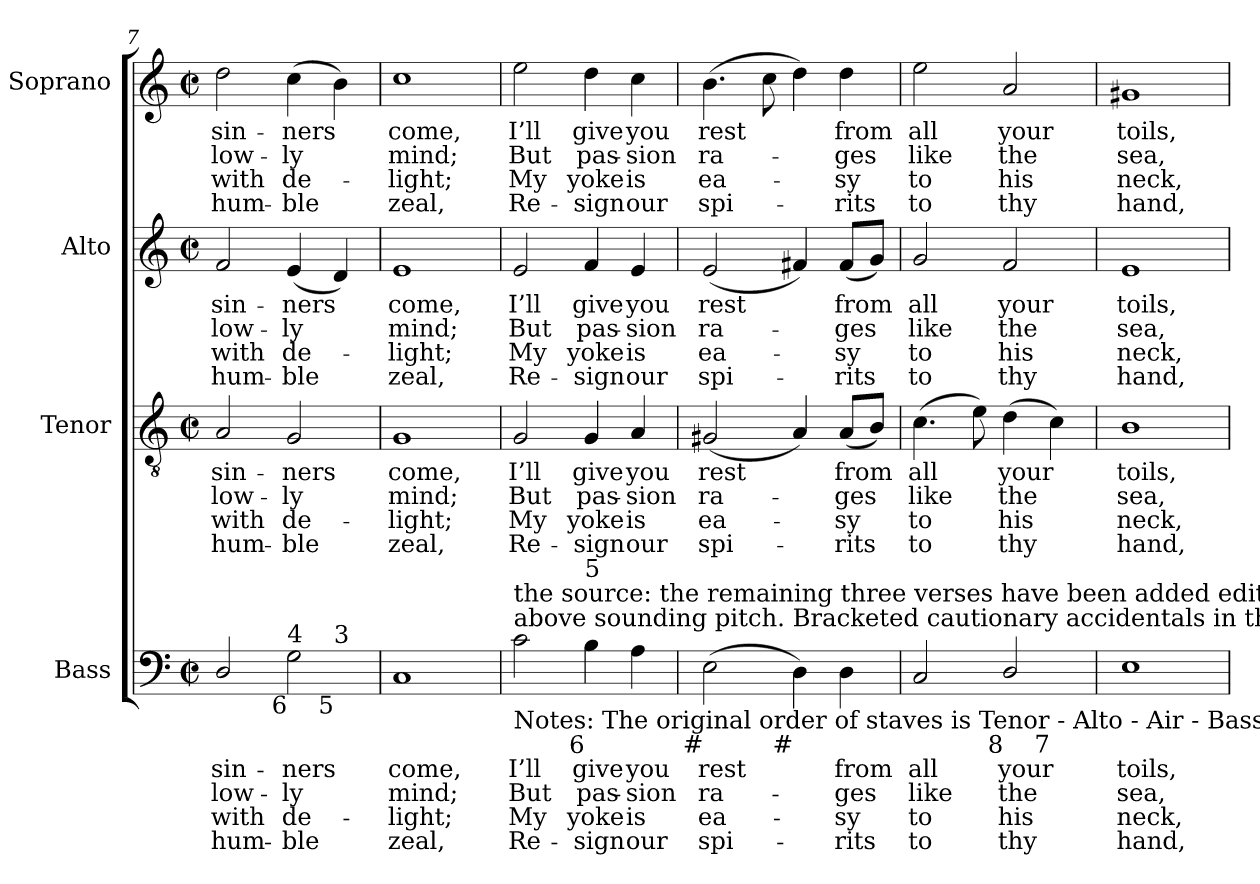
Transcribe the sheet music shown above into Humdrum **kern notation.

**kern	**text	**text	**text	**text	**kern	**text	**text	**text	**text	**kern	**text	**text	**text	**text	**kern	**text	**text	**text	**text
*part4	*part4	*part4	*part4	*part4	*part3	*part3	*part3	*part3	*part3	*part2	*part2	*part2	*part2	*part2	*part1	*part1	*part1	*part1	*part1
*staff4	*staff4	*staff4	*staff4	*staff4	*staff3	*staff3	*staff3	*staff3	*staff3	*staff2	*staff2	*staff2	*staff2	*staff2	*staff1	*staff1	*staff1	*staff1	*staff1
*I"Bass	*	*	*	*	*I"Tenor	*	*	*	*	*I"Alto	*	*	*	*	*I"Soprano	*	*	*	*
*I'B.	*	*	*	*	*I'T.	*	*	*	*	*I'A.	*	*	*	*	*I'S.	*	*	*	*
*clefF4	*	*	*	*	*clefGv2	*	*	*	*	*clefG2	*	*	*	*	*clefG2	*	*	*	*
*	*	*	*	*	*ITrd7c12	*	*	*	*	*	*	*	*	*	*	*	*	*	*
*k[]	*	*	*	*	*k[]	*	*	*	*	*k[]	*	*	*	*	*k[]	*	*	*	*
*a:	*	*	*	*	*a:	*	*	*	*	*a:	*	*	*	*	*a:	*	*	*	*
*M2/2	*	*	*	*	*M2/2	*	*	*	*	*M2/2	*	*	*	*	*M2/2	*	*	*	*
*met(c|)	*	*	*	*	*met(c|)	*	*	*	*	*met(c|)	*	*	*	*	*met(c|)	*	*	*	*
=7	=7	=7	=7	=7	=7	=7	=7	=7	=7	=7	=7	=7	=7	=7	=7	=7	=7	=7	=7
!	!LO:LY:b:color=#000000	!LO:LY:b:color=#000000	!LO:LY:b:color=#000000	!LO:LY:b:color=#000000	!	!	!	!	!	!	!	!	!	!	!	!	!	!	!
!	!	!	!	!	!	!LO:LY:b:color=#000000	!LO:LY:b:color=#000000	!LO:LY:b:color=#000000	!LO:LY:b:color=#000000	!	!	!	!	!	!	!	!	!	!
!	!	!	!	!	!	!	!	!	!	!	!LO:LY:b:color=#000000	!LO:LY:b:color=#000000	!LO:LY:b:color=#000000	!LO:LY:b:color=#000000	!	!	!	!	!
!	!	!	!	!	!	!	!	!	!	!	!	!	!	!	!	!LO:LY:b:color=#000000	!LO:LY:b:color=#000000	!LO:LY:b:color=#000000	!LO:LY:b:color=#000000
*^	*	*	*	*	*	*	*	*	*	*	*	*	*	*	*	*	*	*	*
2Di/	2.ryy	sin-	low-	with	hum-	2AAi/	sin-	low-	with	hum-	2fi/	sin-	low-	with	hum-	2ddi\	sin-	low-	with	hum-
!	!	!LO:LY:b:color=#000000	!LO:LY:b:color=#000000	!LO:LY:b:color=#000000	!LO:LY:b:color=#000000	!	!	!	!	!	!	!	!	!	!	!	!	!	!	!
!	!	!	!	!	!	!	!LO:LY:b:color=#000000	!LO:LY:b:color=#000000	!LO:LY:b:color=#000000	!LO:LY:b:color=#000000	!	!	!	!	!	!	!	!	!	!
!	!	!	!	!	!	!	!	!	!	!	!	!LO:LY:b:color=#000000	!LO:LY:b:color=#000000	!LO:LY:b:color=#000000	!LO:LY:b:color=#000000	!	!	!	!	!
!LO:TX:b:rj:t=6	!	!	!	!	!	!	!	!	!	!	!	!	!	!	!	!	!	!	!	!
!LO:TX:t=4	!	!	!	!	!	!	!	!	!	!	!	!	!	!	!	!	!	!	!	!
!	!	!	!	!	!	!	!	!	!	!	!	!	!	!	!	!	!LO:LY:b:color=#000000	!LO:LY:b:color=#000000	!LO:LY:b:color=#000000	!LO:LY:b:color=#000000
2Gi\	.	-ners	-ly	-de-	-ble	2GGi/	-ners	-ly	-de-	-ble	(4ei/	-ners	-ly	-de-	-ble	(4cci\	-ners	-ly	-de-	-ble
!	!LO:TX:b:rj:t=5	!	!	!	!	!	!	!	!	!	!	!	!	!	!	!	!	!	!	!
!	!LO:TX:t=3	!	!	!	!	!	!	!	!	!	!	!	!	!	!	!	!	!	!	!
.	4ryy	.	.	.	.	.	.	.	.	.	4di/)	.	.	.	.	4bi\)	.	.	.	.
*v	*v	*	*	*	*	*	*	*	*	*	*	*	*	*	*	*	*	*	*	*
=8	=8	=8	=8	=8	=8	=8	=8	=8	=8	=8	=8	=8	=8	=8	=8	=8	=8	=8	=8
*^	*	*	*	*	*	*	*	*	*	*	*	*	*	*	*	*	*	*	*
!	!	!LO:LY:b:color=#000000	!LO:LY:b:color=#000000	!LO:LY:b:color=#000000	!LO:LY:b:color=#000000	!	!	!	!	!	!	!	!	!	!	!	!	!	!	!
*v	*v	*	*	*	*	*	*	*	*	*	*	*	*	*	*	*	*	*	*	*
*^	*	*	*	*	*	*	*	*	*	*	*	*	*	*	*	*	*	*	*
!	!	!	!	!	!	!	!LO:LY:b:color=#000000	!LO:LY:b:color=#000000	!LO:LY:b:color=#000000	!LO:LY:b:color=#000000	!	!	!	!	!	!	!	!	!	!
*v	*v	*	*	*	*	*	*	*	*	*	*	*	*	*	*	*	*	*	*	*
*^	*	*	*	*	*	*	*	*	*	*	*	*	*	*	*	*	*	*	*
!	!	!	!	!	!	!	!	!	!	!	!	!LO:LY:b:color=#000000	!LO:LY:b:color=#000000	!LO:LY:b:color=#000000	!LO:LY:b:color=#000000	!	!	!	!	!
*v	*v	*	*	*	*	*	*	*	*	*	*	*	*	*	*	*	*	*	*	*
*^	*	*	*	*	*	*	*	*	*	*	*	*	*	*	*	*	*	*	*
!	!	!	!	!	!	!	!	!	!	!	!	!	!	!	!	!	!LO:LY:b:color=#000000	!LO:LY:b:color=#000000	!LO:LY:b:color=#000000	!LO:LY:b:color=#000000
*v	*v	*	*	*	*	*	*	*	*	*	*	*	*	*	*	*	*	*	*	*
1Ci	come,	mind;	light;	zeal,	1GGi	come,	mind;	light;	zeal,	1ei	come,	mind;	light;	zeal,	1cci	come,	mind;	light;	zeal,
!!LO:LB:g=z
=9	=9	=9	=9	=9	=9	=9	=9	=9	=9	=9	=9	=9	=9	=9	=9	=9	=9	=9	=9
!	!LO:LY:b:color=#000000	!LO:LY:b:color=#000000	!LO:LY:b:color=#000000	!LO:LY:b:color=#000000	!	!	!	!	!	!	!	!	!	!	!	!	!	!	!
!	!	!	!	!	!	!LO:LY:b:color=#000000	!LO:LY:b:color=#000000	!LO:LY:b:color=#000000	!LO:LY:b:color=#000000	!	!	!	!	!	!	!	!	!	!
!	!	!	!	!	!	!	!	!	!	!	!LO:LY:b:color=#000000	!LO:LY:b:color=#000000	!LO:LY:b:color=#000000	!LO:LY:b:color=#000000	!	!	!	!	!
!LO:TX:b:t=Notes&colon; The original order of staves is Tenor - Alto - Air - Bass, with the Alto and Tenor parts printed in the treble clef an octave	!	!	!	!	!	!	!	!	!	!	!	!	!	!	!	!	!	!	!
!LO:TX:t=above sounding pitch. Bracketed cautionary accidentals in this edition are editorial. Only the first verse of the text is given in	!	!	!	!	!	!	!	!	!	!	!	!	!	!	!	!	!	!	!
!LO:TX:t=the source&colon; the remaining three verses have been added editorially.	!	!	!	!	!	!	!	!	!	!	!	!	!	!	!	!	!	!	!
!	!	!	!	!	!	!	!	!	!	!	!	!	!	!	!	!LO:LY:b:color=#000000	!LO:LY:b:color=#000000	!LO:LY:b:color=#000000	!LO:LY:b:color=#000000
2ci\	I’ll	But	My	Re-	2GGi/	I’ll	But	My	Re-	2ei/	I’ll	But	My	Re-	2eei\	I’ll	But	My	Re-
!	!LO:LY:b:color=#000000	!LO:LY:b:color=#000000	!LO:LY:b:color=#000000	!LO:LY:b:color=#000000	!	!	!	!	!	!	!	!	!	!	!	!	!	!	!
!	!	!	!	!	!	!LO:LY:b:color=#000000	!LO:LY:b:color=#000000	!LO:LY:b:color=#000000	!LO:LY:b:color=#000000	!	!	!	!	!	!	!	!	!	!
!	!	!	!	!	!	!	!	!	!	!	!LO:LY:b:color=#000000	!LO:LY:b:color=#000000	!LO:LY:b:color=#000000	!LO:LY:b:color=#000000	!	!	!	!	!
!LO:TX:b:rj:t=6	!	!	!	!	!	!	!	!	!	!	!	!	!	!	!	!	!	!	!
!LO:TX:t=5	!	!	!	!	!	!	!	!	!	!	!	!	!	!	!	!	!	!	!
!	!	!	!	!	!	!	!	!	!	!	!	!	!	!	!	!LO:LY:b:color=#000000	!LO:LY:b:color=#000000	!LO:LY:b:color=#000000	!LO:LY:b:color=#000000
4Bi\	give	pas-	-yoke	sign	4GGi/	give	pas-	-yoke	sign	4fi/	give	pas-	-yoke	sign	4ddi\	give	pas-	-yoke	sign
!	!LO:LY:b:color=#000000	!LO:LY:b:color=#000000	!LO:LY:b:color=#000000	!LO:LY:b:color=#000000	!	!	!	!	!	!	!	!	!	!	!	!	!	!	!
!	!	!	!	!	!	!LO:LY:b:color=#000000	!LO:LY:b:color=#000000	!LO:LY:b:color=#000000	!LO:LY:b:color=#000000	!	!	!	!	!	!	!	!	!	!
!	!	!	!	!	!	!	!	!	!	!	!LO:LY:b:color=#000000	!LO:LY:b:color=#000000	!LO:LY:b:color=#000000	!LO:LY:b:color=#000000	!	!	!	!	!
!	!	!	!	!	!	!	!	!	!	!	!	!	!	!	!	!LO:LY:b:color=#000000	!LO:LY:b:color=#000000	!LO:LY:b:color=#000000	!LO:LY:b:color=#000000
4Ai\	you	-sion	is	our	4AAi/	you	-sion	is	our	4ei/	you	-sion	is	our	4cci\	you	-sion	is	our
=10	=10	=10	=10	=10	=10	=10	=10	=10	=10	=10	=10	=10	=10	=10	=10	=10	=10	=10	=10
!	!LO:LY:b:color=#000000	!LO:LY:b:color=#000000	!LO:LY:b:color=#000000	!LO:LY:b:color=#000000	!	!	!	!	!	!	!	!	!	!	!	!	!	!	!
!	!	!	!	!	!	!LO:LY:b:color=#000000	!LO:LY:b:color=#000000	!LO:LY:b:color=#000000	!LO:LY:b:color=#000000	!	!	!	!	!	!	!	!	!	!
!	!	!	!	!	!	!	!	!	!	!	!LO:LY:b:color=#000000	!LO:LY:b:color=#000000	!LO:LY:b:color=#000000	!LO:LY:b:color=#000000	!	!	!	!	!
!LO:TX:b:rj:t=#	!	!	!	!	!	!	!	!	!	!	!	!	!	!	!	!	!	!	!
!	!	!	!	!	!	!	!	!	!	!	!	!	!	!	!	!LO:LY:b:color=#000000	!LO:LY:b:color=#000000	!LO:LY:b:color=#000000	!LO:LY:b:color=#000000
(2Ei\	rest	ra-	ea-	-spi-	(2GG#Xi/	rest	ra-	ea-	-spi-	(2ei/	rest	ra-	ea-	-spi-	(4.bi\	rest	ra-	ea-	-spi-
.	.	.	.	.	.	.	.	.	.	.	.	.	.	.	8cci\	.	.	.	.
!LO:TX:b:rj:t=#	!	!	!	!	!	!	!	!	!	!	!	!	!	!	!	!	!	!	!
4Di\)	.	.	.	.	4AAi/)	.	.	.	.	4f#Xi/)	.	.	.	.	4ddi\)	.	.	.	.
!	!LO:LY:b:color=#000000	!LO:LY:b:color=#000000	!LO:LY:b:color=#000000	!LO:LY:b:color=#000000	!	!	!	!	!	!	!	!	!	!	!	!	!	!	!
!	!	!	!	!	!	!LO:LY:b:color=#000000	!LO:LY:b:color=#000000	!LO:LY:b:color=#000000	!LO:LY:b:color=#000000	!	!	!	!	!	!	!	!	!	!
!	!	!	!	!	!	!	!	!	!	!	!LO:LY:b:color=#000000	!LO:LY:b:color=#000000	!LO:LY:b:color=#000000	!LO:LY:b:color=#000000	!	!	!	!	!
!	!	!	!	!	!	!	!	!	!	!	!	!	!	!	!	!LO:LY:b:color=#000000	!LO:LY:b:color=#000000	!LO:LY:b:color=#000000	!LO:LY:b:color=#000000
4Di\	from	-ges	-sy	rits	(8AAi/L	from	-ges	-sy	rits	(8f#i/L	from	-ges	-sy	rits	4ddi\	from	-ges	-sy	rits
.	.	.	.	.	8BBi/J)	.	.	.	.	8gi/J)	.	.	.	.	.	.	.	.	.
=11	=11	=11	=11	=11	=11	=11	=11	=11	=11	=11	=11	=11	=11	=11	=11	=11	=11	=11	=11
!	!LO:LY:b:color=#000000	!LO:LY:b:color=#000000	!LO:LY:b:color=#000000	!LO:LY:b:color=#000000	!	!	!	!	!	!	!	!	!	!	!	!	!	!	!
!	!	!	!	!	!	!LO:LY:b:color=#000000	!LO:LY:b:color=#000000	!LO:LY:b:color=#000000	!LO:LY:b:color=#000000	!	!	!	!	!	!	!	!	!	!
!	!	!	!	!	!	!	!	!	!	!	!LO:LY:b:color=#000000	!LO:LY:b:color=#000000	!LO:LY:b:color=#000000	!LO:LY:b:color=#000000	!	!	!	!	!
!	!	!	!	!	!	!	!	!	!	!	!	!	!	!	!	!LO:LY:b:color=#000000	!LO:LY:b:color=#000000	!LO:LY:b:color=#000000	!LO:LY:b:color=#000000
*^	*	*	*	*	*	*	*	*	*	*	*	*	*	*	*	*	*	*	*
2Ci/	2.ryy	all	like	to	to	(4.Ci\	all	like	to	to	2gi/	all	like	to	to	2eei\	all	like	to	to
.	.	.	.	.	.	8Ei\)	.	.	.	.	.	.	.	.	.	.	.	.	.	.
!	!	!LO:LY:b:color=#000000	!LO:LY:b:color=#000000	!LO:LY:b:color=#000000	!LO:LY:b:color=#000000	!	!	!	!	!	!	!	!	!	!	!	!	!	!	!
!	!	!	!	!	!	!	!LO:LY:b:color=#000000	!LO:LY:b:color=#000000	!LO:LY:b:color=#000000	!LO:LY:b:color=#000000	!	!	!	!	!	!	!	!	!	!
!	!	!	!	!	!	!	!	!	!	!	!	!LO:LY:b:color=#000000	!LO:LY:b:color=#000000	!LO:LY:b:color=#000000	!LO:LY:b:color=#000000	!	!	!	!	!
!LO:TX:b:rj:t=8	!	!	!	!	!	!	!	!	!	!	!	!	!	!	!	!	!	!	!	!
!	!	!	!	!	!	!	!	!	!	!	!	!	!	!	!	!	!LO:LY:b:color=#000000	!LO:LY:b:color=#000000	!LO:LY:b:color=#000000	!LO:LY:b:color=#000000
2Di/	.	your	the	his	thy	(4Di\	your	the	his	thy	2fi/	your	the	his	thy	2ai/	your	the	his	thy
!	!LO:TX:b:rj:t=7	!	!	!	!	!	!	!	!	!	!	!	!	!	!	!	!	!	!	!
.	4ryy	.	.	.	.	4Ci\)	.	.	.	.	.	.	.	.	.	.	.	.	.	.
*v	*v	*	*	*	*	*	*	*	*	*	*	*	*	*	*	*	*	*	*	*
=12	=12	=12	=12	=12	=12	=12	=12	=12	=12	=12	=12	=12	=12	=12	=12	=12	=12	=12	=12
*^	*	*	*	*	*	*	*	*	*	*	*	*	*	*	*	*	*	*	*
!	!	!LO:LY:b:color=#000000	!LO:LY:b:color=#000000	!LO:LY:b:color=#000000	!LO:LY:b:color=#000000	!	!	!	!	!	!	!	!	!	!	!	!	!	!	!
*v	*v	*	*	*	*	*	*	*	*	*	*	*	*	*	*	*	*	*	*	*
*^	*	*	*	*	*	*	*	*	*	*	*	*	*	*	*	*	*	*	*
!	!	!	!	!	!	!	!LO:LY:b:color=#000000	!LO:LY:b:color=#000000	!LO:LY:b:color=#000000	!LO:LY:b:color=#000000	!	!	!	!	!	!	!	!	!	!
*v	*v	*	*	*	*	*	*	*	*	*	*	*	*	*	*	*	*	*	*	*
*^	*	*	*	*	*	*	*	*	*	*	*	*	*	*	*	*	*	*	*
!	!	!	!	!	!	!	!	!	!	!	!	!LO:LY:b:color=#000000	!LO:LY:b:color=#000000	!LO:LY:b:color=#000000	!LO:LY:b:color=#000000	!	!	!	!	!
*v	*v	*	*	*	*	*	*	*	*	*	*	*	*	*	*	*	*	*	*	*
*^	*	*	*	*	*	*	*	*	*	*	*	*	*	*	*	*	*	*	*
!LO:TX:b:rj:t=#	!	!	!	!	!	!	!	!	!	!	!	!	!	!	!	!	!	!	!	!
!	!	!	!	!	!	!	!	!	!	!	!	!	!	!	!	!	!LO:LY:b:color=#000000	!LO:LY:b:color=#000000	!LO:LY:b:color=#000000	!LO:LY:b:color=#000000
*v	*v	*	*	*	*	*	*	*	*	*	*	*	*	*	*	*	*	*	*	*
1Ei	toils,	sea,	neck,	hand,	1BBi	toils,	sea,	neck,	hand,	1ei	toils,	sea,	neck,	hand,	1g#Xi	toils,	sea,	neck,	hand,
=	=	=	=	=	=	=	=	=	=	=	=	=	=	=	=	=	=	=	=
*-	*-	*-	*-	*-	*-	*-	*-	*-	*-	*-	*-	*-	*-	*-	*-	*-	*-	*-	*-
